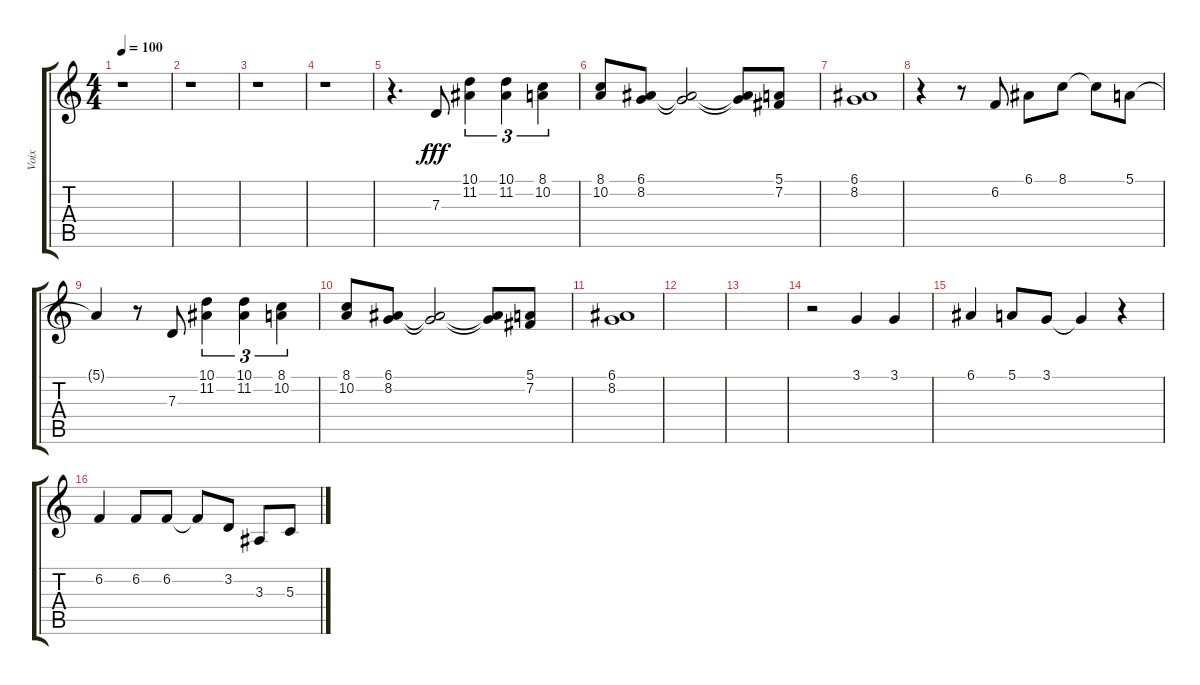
\track ("Voix" "Voix") {instrument accordion}
\staff {score tabs}
\tuning (E4 B3 G3 D3 A2 E2) {hide}
\ts (4 4)
\tempo 100
\clef g2
\ks c
r.1{dy fff} |
r.1 |
r.1 |
r.1 |
r.4{d} 7.3.8 (10.1 11.2).4{tu (3 2)} (10.1 11.2).4{tu (3 2)} (8.1 10.2).4{tu (3 2)} |
(8.1 10.2).8 (6.1 8.2).8 (6.1{t} 8.2{t}).2 (6.1{t} 8.2{t}).8 (5.1 7.2).8 |
(6.1 8.2).1 |
r.4 r.8 6.2.8 6.1.8 8.1.8 8.1{t}.8 5.1.8 |
5.1{t}.4 r.8 7.3.8 (10.1 11.2).4{tu (3 2)} (10.1 11.2).4{tu (3 2)} (8.1 10.2).4{tu (3 2)} |
(8.1 10.2).8 (6.1 8.2).8 (6.1{t} 8.2{t}).2 (6.1{t} 8.2{t}).8 (5.1 7.2).8 |
(6.1 8.2).1 |
|
|
r.2 3.1.4 3.1.4 |
6.1.4 5.1.8 3.1.8 3.1{t}.4 r.4 |
6.2.4 6.2.8 6.2.8 6.2{t}.8 3.2.8 3.3.8 5.3.8
